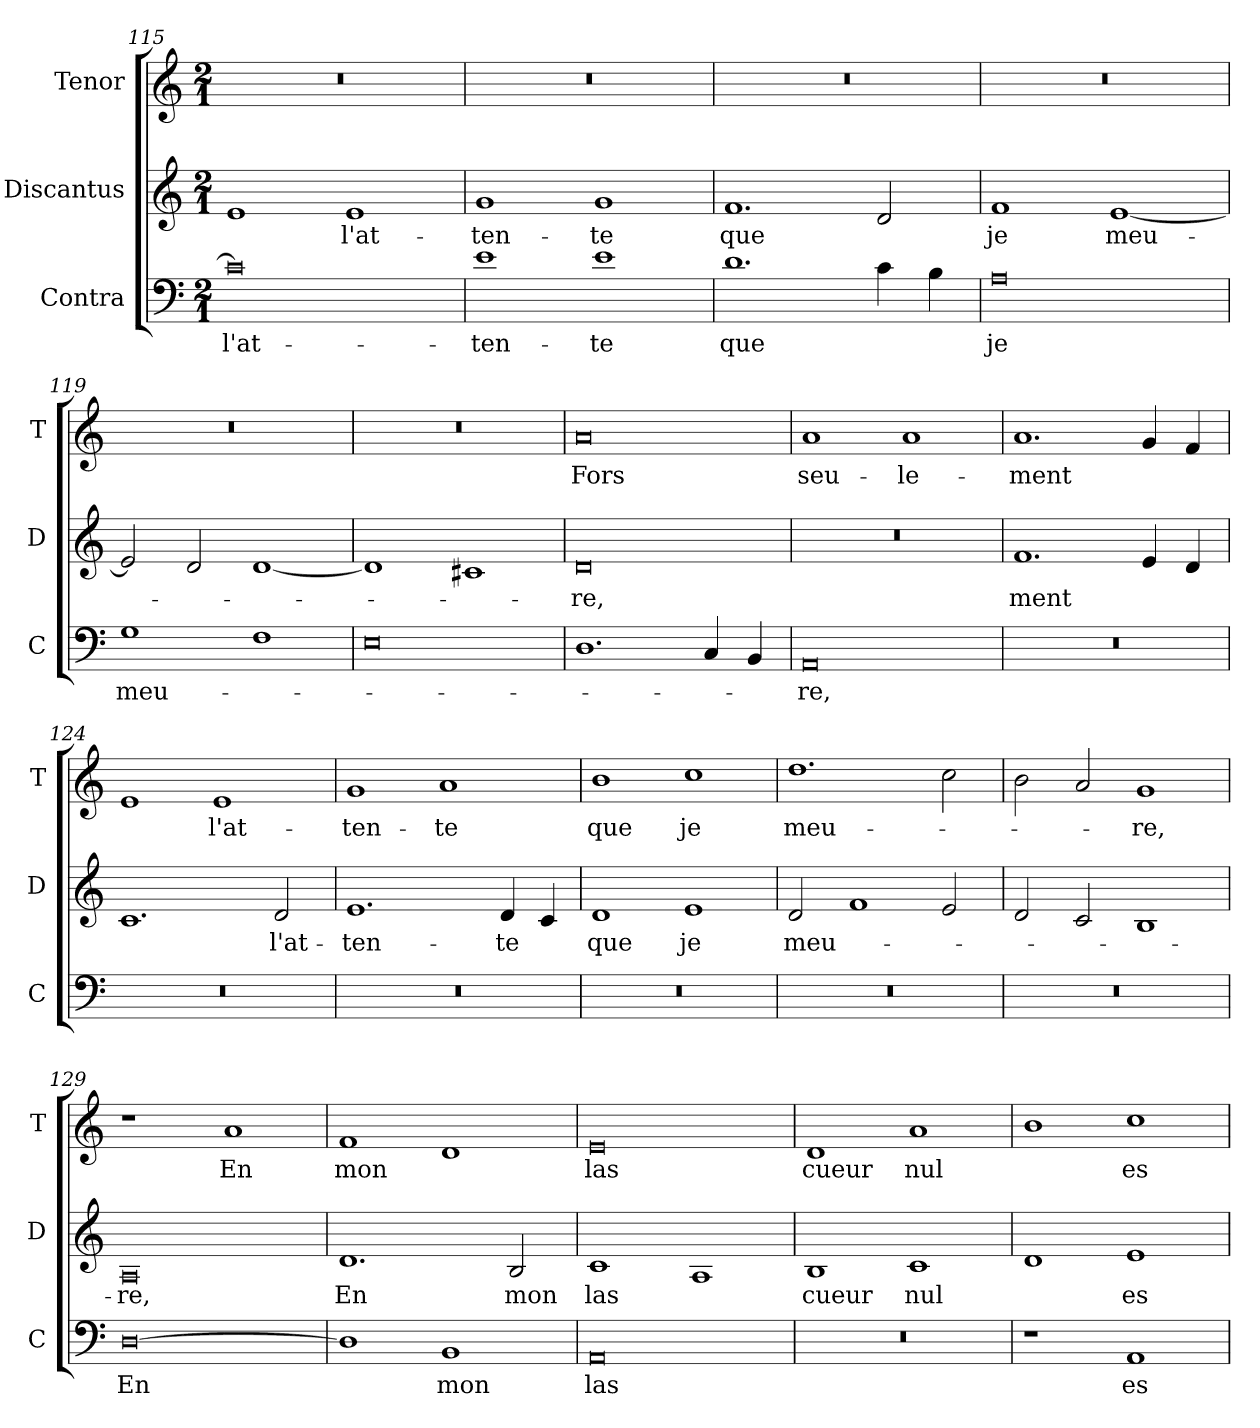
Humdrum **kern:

**kern	**text	**kern	**text	**kern	**text
*part3	*part3	*part2	*part2	*part1	*part1
*staff3	*staff3	*staff2	*staff2	*staff1	*staff1
*I"Contra	*	*I"Discantus	*	*I"Tenor	*
*I'C	*	*I'D	*	*I'T	*
*clefF4	*	*clefG2	*	*clefG2	*
*k[]	*	*k[]	*	*k[]	*
*M2/1	*	*M2/1	*	*M2/1	*
=115	=115	=115	=115	=115	=115
0c]	l'at-	1e	.	0r	.
.	.	1e	l'at-	.	.
=116	=116	=116	=116	=116	=116
1e	-ten-	1g	-ten-	0r	.
1e	-te	1g	-te	.	.
=117	=117	=117	=117	=117	=117
1.d	que	1.f	que	0r	.
4c\	.	2d/	.	.	.
4B\	.	.	.	.	.
=118	=118	=118	=118	=118	=118
0A	je	1f	je	0r	.
.	.	[1e	meu-	.	.
=119	=119	=119	=119	=119	=119
1G	meu-	2e/]	.	0r	.
.	.	2d/	.	.	.
1F	.	[1d	.	.	.
=120	=120	=120	=120	=120	=120
0E	.	1d]	.	0r	.
.	.	1c#X	.	.	.
=121	=121	=121	=121	=121	=121
1.D	.	0d	-re,	0a	Fors
4C/	.	.	.	.	.
4BB/	.	.	.	.	.
=122	=122	=122	=122	=122	=122
0AA	-re,	0r	.	1a	seu-
.	.	.	.	1a	-le-
=123	=123	=123	=123	=123	=123
0r	.	1.f	ment	1.a	-ment
.	.	4e/	.	4g/	.
.	.	4d/	.	4f/	.
=124	=124	=124	=124	=124	=124
0r	.	1.c	.	1e	.
.	.	.	.	1e	l'at-
.	.	2d/	l'at-	.	.
=125	=125	=125	=125	=125	=125
0r	.	1.e	-ten-	1g	-ten-
.	.	.	.	1a	-te
.	.	4d/	-te	.	.
.	.	4c/	.	.	.
=126	=126	=126	=126	=126	=126
0r	.	1d	que	1b	que
.	.	1e	je	1cc	je
=127	=127	=127	=127	=127	=127
0r	.	2d/	meu-	1.dd	meu-
.	.	1f	.	.	.
.	.	2e/	.	2cc\	.
=128	=128	=128	=128	=128	=128
0r	.	2d/	.	2b\	.
.	.	2c/	.	2a/	.
.	.	1B	.	1g	-re,
=129	=129	=129	=129	=129	=129
[0D	En	0A	-re,	1r	.
.	.	.	.	1a	En
=130	=130	=130	=130	=130	=130
1D]	.	1.d	En	1f	mon
1BB	mon	.	.	1d	.
.	.	2B/	mon	.	.
=131	=131	=131	=131	=131	=131
0AA	las	1c	las	0e	las
.	.	1A	.	.	.
=132	=132	=132	=132	=132	=132
0r	.	1B	cueur	1d	cueur
.	.	1c	nul	1a	nul
=133	=133	=133	=133	=133	=133
1r	.	1d	.	1b	.
1AA	es-	1e	es-	1cc	es-
=	=	=	=	=	=
*-	*-	*-	*-	*-	*-
